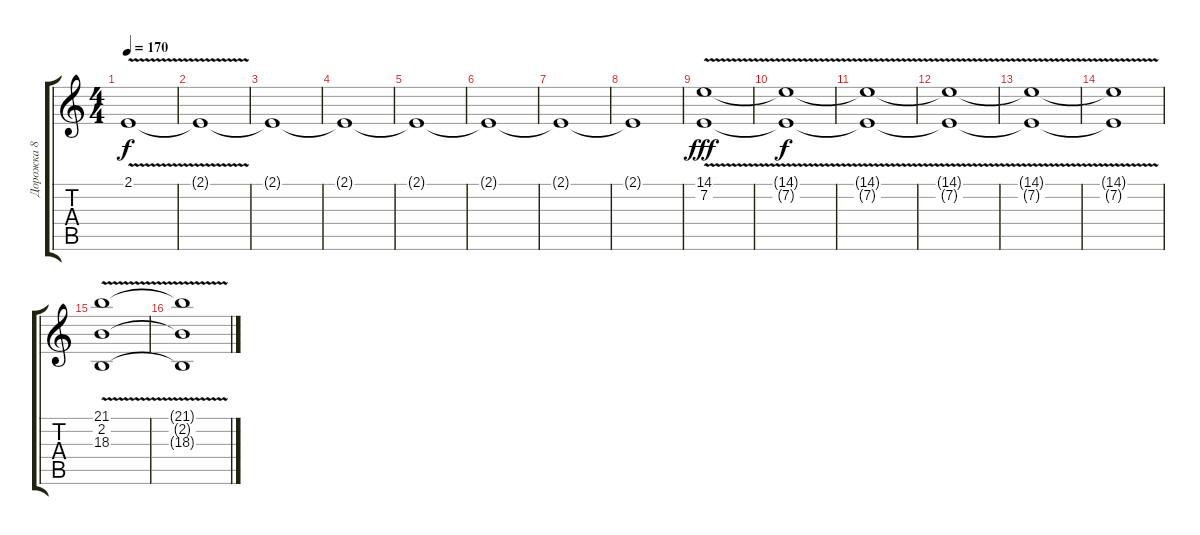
\track ("Дорожка 8" "Дорожка 8") {instrument choiraahs}
\staff {score tabs}
\tuning (D4 A3 F3 C3 G2 C2) {hide}
\ts (4 4)
\tempo 170
\clef g2
\ks c
2.1{v}.1{dy f volume 16} |
2.1{t}.1 |
2.1{t}.1 |
2.1{t}.1 |
2.1{t}.1 |
2.1{t}.1 |
2.1{t}.1 |
2.1{t}.1 |
(14.1{v} 7.2{v}).1{dy fff volume 16} |
(14.1{v t} 7.2{v t}).1{dy f} |
(14.1{v t} 7.2{v t}).1 |
(14.1{v t} 7.2{v t}).1 |
(14.1{v t} 7.2{v t}).1 |
(14.1{v t} 7.2{v t}).1 |
(21.1 2.2{v} 18.3{v}).1{volume 16} |
(21.1{v t} 2.2{v t} 18.3{v t}).1
